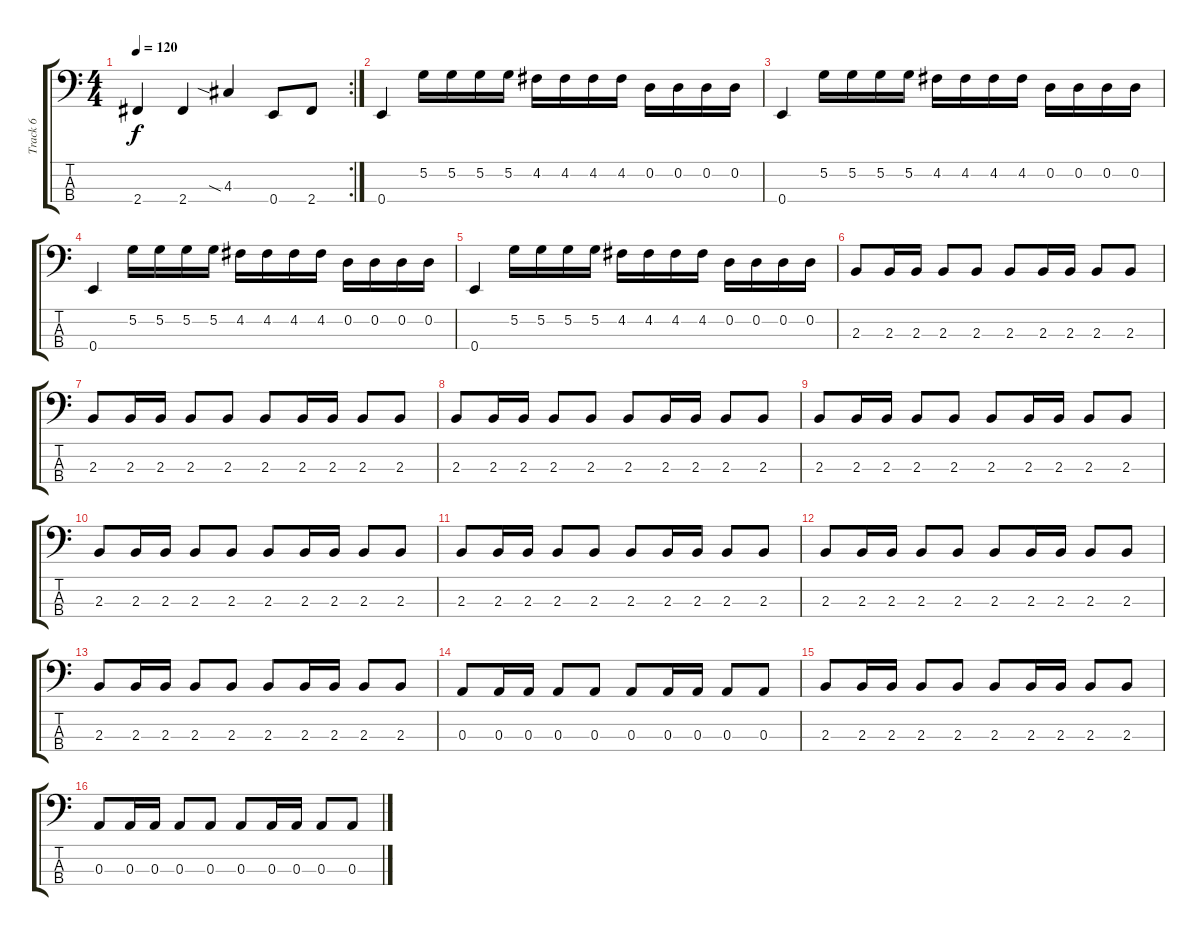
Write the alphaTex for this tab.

\track ("Track 6" "Track 6") {instrument electricbassfinger}
\staff {score tabs}
\tuning (G2 D2 A1 E1) {hide}
\rc 2
\ts (4 4)
\tempo 120
\clef f4
\ks c
2.4.4{dy f} 2.4.4 4.3{sia}.4 0.4.8 2.4.8 |
0.4.4 5.2.16 5.2.16 5.2.16 5.2.16 4.2.16 4.2.16 4.2.16 4.2.16 0.2.16 0.2.16 0.2.16 0.2.16 |
0.4.4 5.2.16 5.2.16 5.2.16 5.2.16 4.2.16 4.2.16 4.2.16 4.2.16 0.2.16 0.2.16 0.2.16 0.2.16 |
0.4.4 5.2.16 5.2.16 5.2.16 5.2.16 4.2.16 4.2.16 4.2.16 4.2.16 0.2.16 0.2.16 0.2.16 0.2.16 |
0.4.4 5.2.16 5.2.16 5.2.16 5.2.16 4.2.16 4.2.16 4.2.16 4.2.16 0.2.16 0.2.16 0.2.16 0.2.16 |
2.3.8 2.3.16 2.3.16 2.3.8 2.3.8 2.3.8 2.3.16 2.3.16 2.3.8 2.3.8 |
2.3.8 2.3.16 2.3.16 2.3.8 2.3.8 2.3.8 2.3.16 2.3.16 2.3.8 2.3.8 |
2.3.8 2.3.16 2.3.16 2.3.8 2.3.8 2.3.8 2.3.16 2.3.16 2.3.8 2.3.8 |
2.3.8 2.3.16 2.3.16 2.3.8 2.3.8 2.3.8 2.3.16 2.3.16 2.3.8 2.3.8 |
2.3.8 2.3.16 2.3.16 2.3.8 2.3.8 2.3.8 2.3.16 2.3.16 2.3.8 2.3.8 |
2.3.8 2.3.16 2.3.16 2.3.8 2.3.8 2.3.8 2.3.16 2.3.16 2.3.8 2.3.8 |
2.3.8 2.3.16 2.3.16 2.3.8 2.3.8 2.3.8 2.3.16 2.3.16 2.3.8 2.3.8 |
2.3.8 2.3.16 2.3.16 2.3.8 2.3.8 2.3.8 2.3.16 2.3.16 2.3.8 2.3.8 |
0.3.8 0.3.16 0.3.16 0.3.8 0.3.8 0.3.8 0.3.16 0.3.16 0.3.8 0.3.8 |
2.3.8 2.3.16 2.3.16 2.3.8 2.3.8 2.3.8 2.3.16 2.3.16 2.3.8 2.3.8 |
0.3.8 0.3.16 0.3.16 0.3.8 0.3.8 0.3.8 0.3.16 0.3.16 0.3.8 0.3.8
